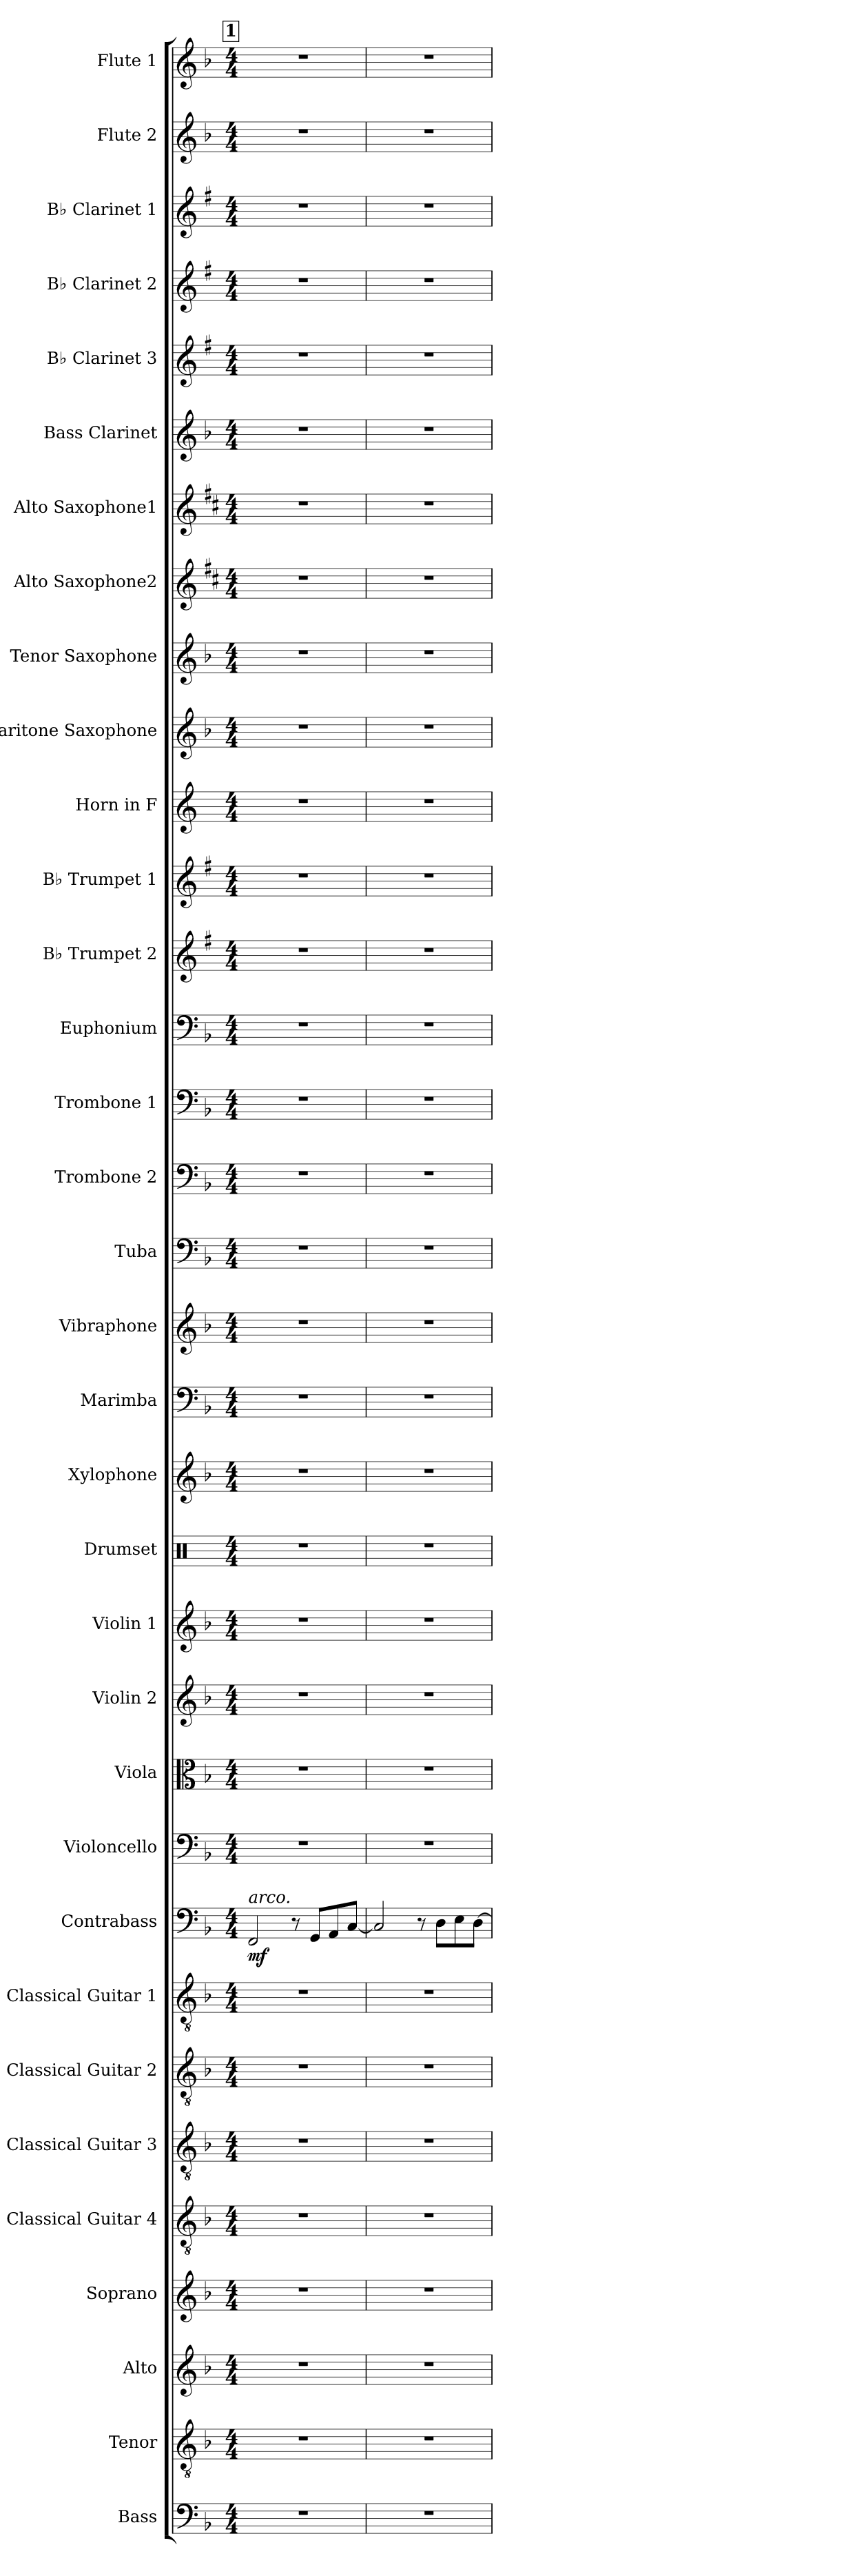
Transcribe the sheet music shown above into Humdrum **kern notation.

**kern	**kern	**kern	**kern	**kern	**kern	**kern	**kern	**kern	**dynam	**kern	**kern	**kern	**kern	**kern	**kern	**kern	**kern	**kern	**kern	**kern	**kern	**kern	**kern	**kern	**kern	**kern	**kern	**kern	**kern	**kern	**kern	**kern	**kern	**kern
*part34	*part33	*part32	*part31	*part30	*part29	*part28	*part27	*part26	*part26	*part25	*part24	*part23	*part22	*part21	*part20	*part19	*part18	*part17	*part16	*part15	*part14	*part13	*part12	*part11	*part10	*part9	*part8	*part7	*part6	*part5	*part4	*part3	*part2	*part1
*staff34	*staff33	*staff32	*staff31	*staff30	*staff29	*staff28	*staff27	*staff26	*staff26	*staff25	*staff24	*staff23	*staff22	*staff21	*staff20	*staff19	*staff18	*staff17	*staff16	*staff15	*staff14	*staff13	*staff12	*staff11	*staff10	*staff9	*staff8	*staff7	*staff6	*staff5	*staff4	*staff3	*staff2	*staff1
*I"Bass	*I"Tenor	*I"Alto	*I"Soprano	*I"Classical Guitar 4	*I"Classical Guitar 3	*I"Classical Guitar 2	*I"Classical Guitar 1	*I"Contrabass	*	*I"Violoncello	*I"Viola	*I"Violin 2	*I"Violin 1	*I"Drumset	*I"Xylophone	*I"Marimba	*I"Vibraphone	*I"Tuba	*I"Trombone 2	*I"Trombone 1	*I"Euphonium	*I"B♭ Trumpet 2	*I"B♭ Trumpet 1	*I"Horn in F	*I"Baritone Saxophone	*I"Tenor Saxophone	*I"Alto Saxophone2	*I"Alto Saxophone1	*I"Bass Clarinet	*I"B♭ Clarinet 3	*I"B♭ Clarinet 2	*I"B♭ Clarinet 1	*I"Flute 2	*I"Flute 1
*I'B.	*I'T.	*I'A.	*I'S.	*I'Guit.	*I'Guit.	*I'Guit.	*I'Guit.	*I'Cb.	*	*I'Vc.	*I'Vla.	*I'Vln. 2	*I'Vln. 1	*I'Drs.	*I'Xyl.	*I'Mrm.	*I'Vib.	*I'Tba.	*I'Tbn. 2	*I'Tbn. 1	*I'Euph.	*I'B♭ Tpt. 2	*I'B♭ Tpt. 1	*	*I'Bar. Sax.	*I'T. Sax.	*I'A. Sax.	*I'A. Sax.	*I'B. Cl.	*I'B♭ Cl. 3	*I'B♭ Cl. 2	*I'B♭ Cl. 1	*I'Fl. 2	*I'Fl. 1
*clefF4	*clefGv2	*clefG2	*clefG2	*clefGv2	*clefGv2	*clefGv2	*clefGv2	*clefF4	*	*clefF4	*clefC3	*clefG2	*clefG2	*clefX	*clefG2	*clefF4	*clefG2	*clefF4	*clefF4	*clefF4	*clefF4	*clefG2	*clefG2	*clefG2	*clefG2	*clefG2	*clefG2	*clefG2	*clefG2	*clefG2	*clefG2	*clefG2	*clefG2	*clefG2
*	*	*	*	*	*	*	*	*ITrd7c12	*	*	*	*	*	*	*ITrd-7c-12	*	*	*	*	*	*	*ITrd1c2	*ITrd1c2	*ITrd4c7	*ITrd12c21	*ITrd8c14	*ITrd5c9	*ITrd5c9	*ITrd8c14	*ITrd1c2	*ITrd1c2	*ITrd1c2	*	*
*k[b-]	*k[b-]	*k[b-]	*k[b-]	*k[b-]	*k[b-]	*k[b-]	*k[b-]	*k[b-]	*	*k[b-]	*k[b-]	*k[b-]	*k[b-]	*k[]	*k[b-]	*k[b-]	*k[b-]	*k[b-]	*k[b-]	*k[b-]	*k[b-]	*k[b-]	*k[b-]	*k[b-]	*k[b-]	*k[b-]	*k[b-]	*k[b-]	*k[b-]	*k[b-]	*k[b-]	*k[b-]	*k[b-]	*k[b-]
*M4/4	*M4/4	*M4/4	*M4/4	*M4/4	*M4/4	*M4/4	*M4/4	*M4/4	*	*M4/4	*M4/4	*M4/4	*M4/4	*M4/4	*M4/4	*M4/4	*M4/4	*M4/4	*M4/4	*M4/4	*M4/4	*M4/4	*M4/4	*M4/4	*M4/4	*M4/4	*M4/4	*M4/4	*M4/4	*M4/4	*M4/4	*M4/4	*M4/4	*M4/4
!!LO:REH:place=s1:a:B:fs=14:t=1
=1	=1	=1	=1	=1	=1	=1	=1	=1	=1	=1	=1	=1	=1	=1	=1	=1	=1	=1	=1	=1	=1	=1	=1	=1	=1	=1	=1	=1	=1	=1	=1	=1	=1	=1
!	!	!	!	!	!	!	!	!LO:TX:a:i:t=arco.	!	!	!	!	!	!	!	!	!	!	!	!	!	!	!	!	!	!	!	!	!	!	!	!	!	!
!	!	!	!	!	!	!	!	!	!LO:DY:b	!	!	!	!	!	!	!	!	!	!	!	!	!	!	!	!	!	!	!	!	!	!	!	!	!
1r	1r	1r	1r	1r	1r	1r	1r	2FFF/	mf	1r	1r	1r	1r	1r	1r	1r	1r	1r	1r	1r	1r	1r	1r	1r	1r	1r	1r	1r	1r	1r	1r	1r	1r	1r
.	.	.	.	.	.	.	.	8r	.	.	.	.	.	.	.	.	.	.	.	.	.	.	.	.	.	.	.	.	.	.	.	.	.	.
.	.	.	.	.	.	.	.	8GGG/L	.	.	.	.	.	.	.	.	.	.	.	.	.	.	.	.	.	.	.	.	.	.	.	.	.	.
.	.	.	.	.	.	.	.	8AAA/	.	.	.	.	.	.	.	.	.	.	.	.	.	.	.	.	.	.	.	.	.	.	.	.	.	.
.	.	.	.	.	.	.	.	[8CC/J	.	.	.	.	.	.	.	.	.	.	.	.	.	.	.	.	.	.	.	.	.	.	.	.	.	.
=2	=2	=2	=2	=2	=2	=2	=2	=2	=2	=2	=2	=2	=2	=2	=2	=2	=2	=2	=2	=2	=2	=2	=2	=2	=2	=2	=2	=2	=2	=2	=2	=2	=2	=2
1r	1r	1r	1r	1r	1r	1r	1r	2CC/]	.	1r	1r	1r	1r	1r	1r	1r	1r	1r	1r	1r	1r	1r	1r	1r	1r	1r	1r	1r	1r	1r	1r	1r	1r	1r
.	.	.	.	.	.	.	.	8r	.	.	.	.	.	.	.	.	.	.	.	.	.	.	.	.	.	.	.	.	.	.	.	.	.	.
.	.	.	.	.	.	.	.	8DD\L	.	.	.	.	.	.	.	.	.	.	.	.	.	.	.	.	.	.	.	.	.	.	.	.	.	.
.	.	.	.	.	.	.	.	8EE\	.	.	.	.	.	.	.	.	.	.	.	.	.	.	.	.	.	.	.	.	.	.	.	.	.	.
.	.	.	.	.	.	.	.	[8DD\J	.	.	.	.	.	.	.	.	.	.	.	.	.	.	.	.	.	.	.	.	.	.	.	.	.	.
=	=	=	=	=	=	=	=	=	=	=	=	=	=	=	=	=	=	=	=	=	=	=	=	=	=	=	=	=	=	=	=	=	=	=
*-	*-	*-	*-	*-	*-	*-	*-	*-	*-	*-	*-	*-	*-	*-	*-	*-	*-	*-	*-	*-	*-	*-	*-	*-	*-	*-	*-	*-	*-	*-	*-	*-	*-	*-
